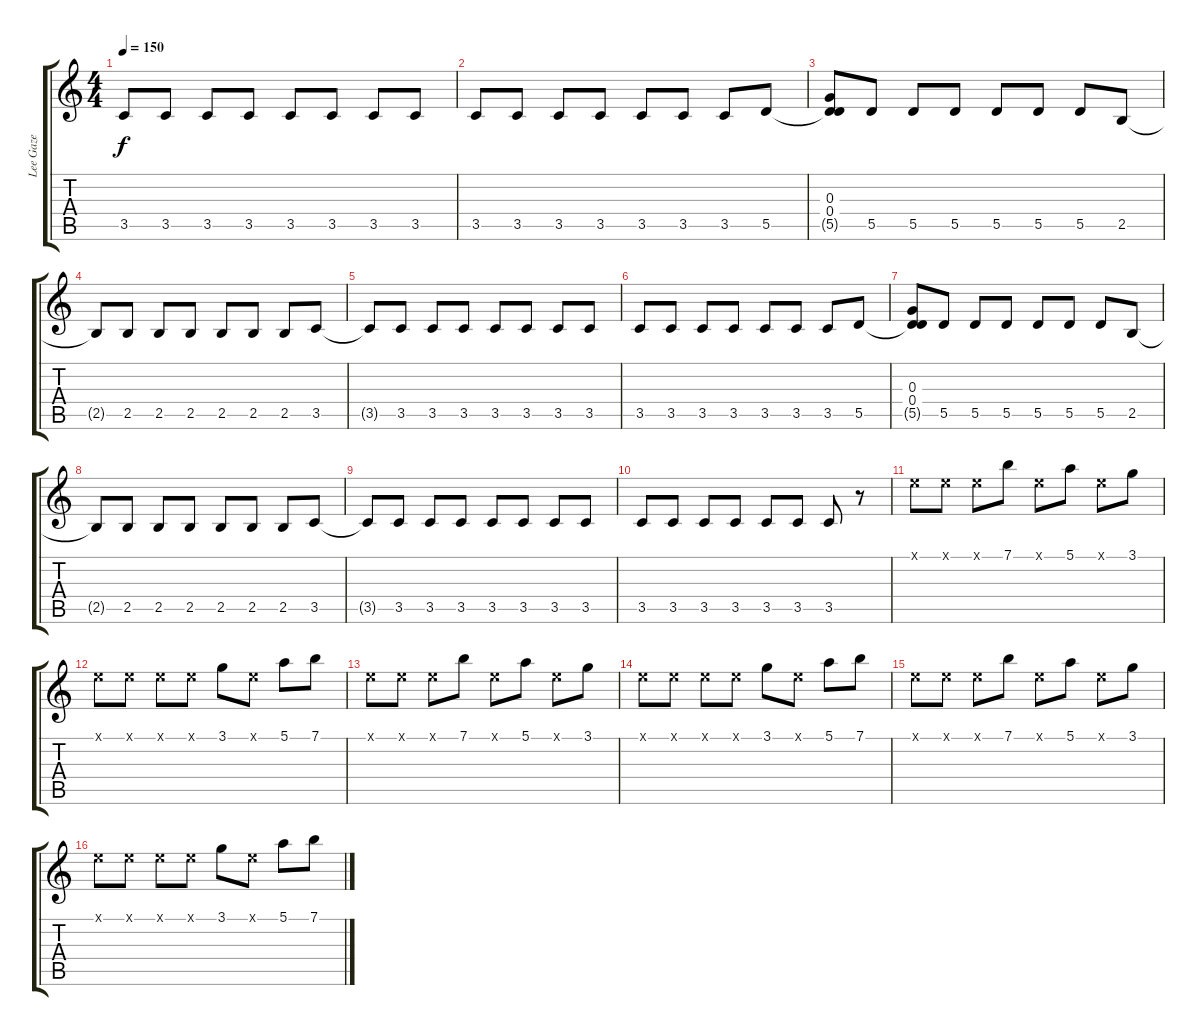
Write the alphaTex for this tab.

\track ("Lee Gaze" "Lee Gaze") {instrument electricguitarjazz}
\staff {score tabs}
\tuning (E4 B3 G3 D3 A2 E2) {hide}
\ts (4 4)
\tempo 150
\clef g2
\ks c
3.5{t}.8{dy f} 3.5.8 3.5.8 3.5.8 3.5.8 3.5.8 3.5.8 3.5.8 |
3.5.8 3.5.8 3.5.8 3.5.8 3.5.8 3.5.8 3.5.8 5.5.8 |
(0.3 0.4 5.5{t}).8 5.5.8 5.5.8 5.5.8 5.5.8 5.5.8 5.5.8 2.5.8 |
2.5{t}.8 2.5.8 2.5.8 2.5.8 2.5.8 2.5.8 2.5.8 3.5.8 |
3.5{t}.8 3.5.8 3.5.8 3.5.8 3.5.8 3.5.8 3.5.8 3.5.8 |
3.5.8 3.5.8 3.5.8 3.5.8 3.5.8 3.5.8 3.5.8 5.5.8 |
(0.3 0.4 5.5{t}).8 5.5.8 5.5.8 5.5.8 5.5.8 5.5.8 5.5.8 2.5.8 |
2.5{t}.8 2.5.8 2.5.8 2.5.8 2.5.8 2.5.8 2.5.8 3.5.8 |
3.5{t}.8 3.5.8 3.5.8 3.5.8 3.5.8 3.5.8 3.5.8 3.5.8 |
3.5.8 3.5.8 3.5.8 3.5.8 3.5.8 3.5.8 3.5.8 r.8 |
0.1{x}.8{instrument electricguitarjazz} 0.1{x}.8 0.1{x}.8 7.1.8 0.1{x}.8 5.1.8 0.1{x}.8 3.1.8 |
0.1{x}.8 0.1{x}.8 0.1{x}.8 0.1{x}.8 3.1.8 0.1{x}.8 5.1.8 7.1.8 |
0.1{x}.8 0.1{x}.8 0.1{x}.8 7.1.8 0.1{x}.8 5.1.8 0.1{x}.8 3.1.8 |
0.1{x}.8 0.1{x}.8 0.1{x}.8 0.1{x}.8 3.1.8 0.1{x}.8 5.1.8 7.1.8 |
0.1{x}.8{instrument electricguitarjazz} 0.1{x}.8 0.1{x}.8 7.1.8 0.1{x}.8 5.1.8 0.1{x}.8 3.1.8 |
0.1{x}.8 0.1{x}.8 0.1{x}.8 0.1{x}.8 3.1.8 0.1{x}.8 5.1.8 7.1.8
